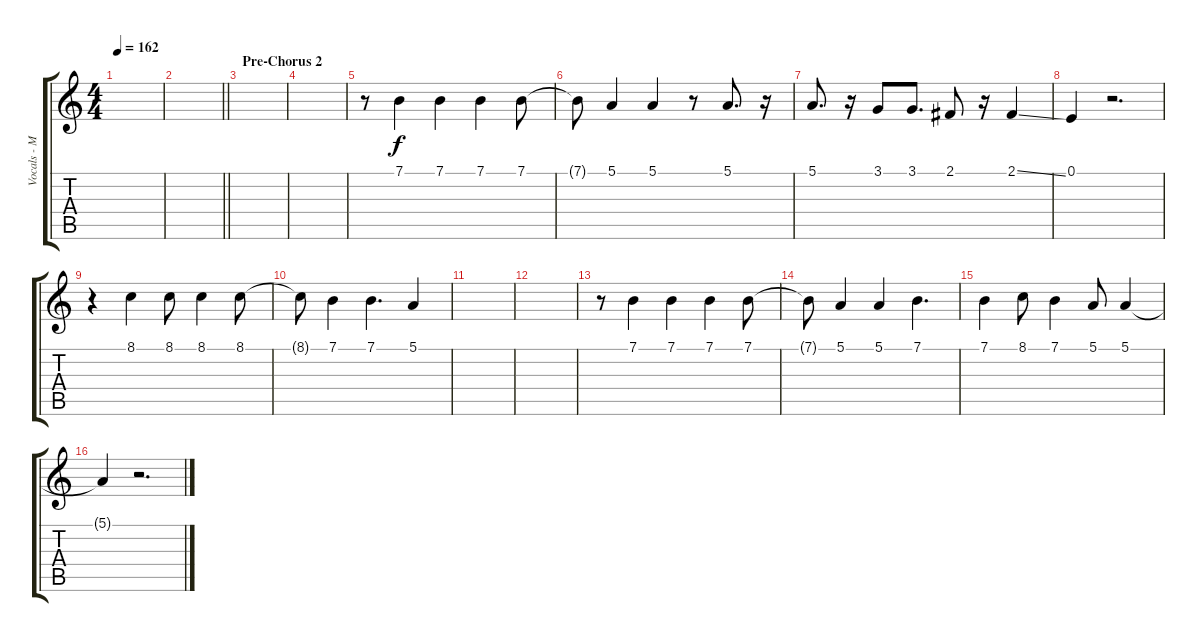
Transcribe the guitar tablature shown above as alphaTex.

\track ("Vocals - Mark Tornillo" "Vocals - M") {instrument stringensemble1}
\staff {score tabs}
\tuning (E4 B3 G3 D3 A2 E2) {hide}
\ts (4 4)
\tempo 162
\clef g2
\ks c
|
\barLineRight lightlight
|
\section ("" "Pre-Chorus 2")
|
|
r.8 7.1.4 7.1.4 7.1.4 7.1.8 |
7.1{t}.8 5.1.4 5.1.4 r.8 5.1.8{d} r.16 |
5.1.8{d} r.16 3.1.8 3.1.8{d} 2.1.8 r.16 2.1{ss}.4 |
0.1.4 r.2{d} |
r.4 8.1.4 8.1.8 8.1.4 8.1.8 |
8.1{t}.8 7.1.4 7.1.4{d} 5.1.4 |
|
|
r.8 7.1.4 7.1.4 7.1.4 7.1.8 |
7.1{t}.8 5.1.4 5.1.4 7.1.4{d} |
7.1.4 8.1.8 7.1.4 5.1.8 5.1.4 |
5.1{t}.4 r.2{d}
